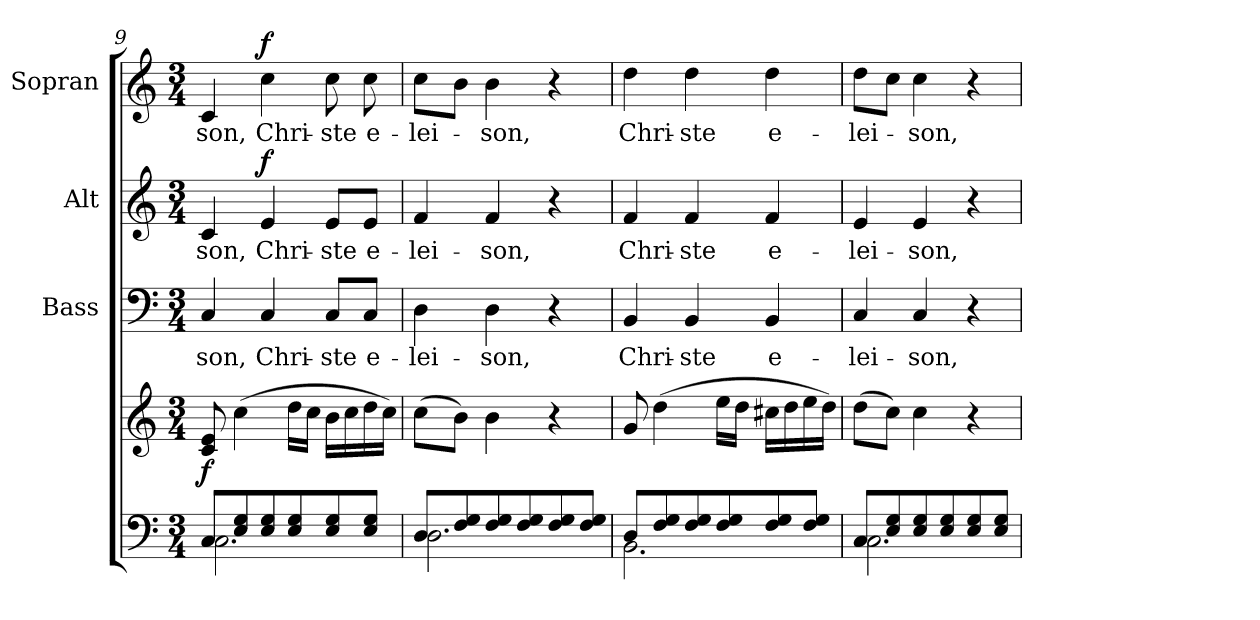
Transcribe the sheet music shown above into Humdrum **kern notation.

**kern	**kern	**dynam	**kern	**text	**kern	**text	**dynam	**kern	**text	**dynam
*part4	*part4	*part4	*part3	*part3	*part2	*part2	*part2	*part1	*part1	*part1
*staff5	*staff4	*staff4/5	*staff3	*staff3	*staff2	*staff2	*staff2	*staff1	*staff1	*staff1
*	*	*	*I"Bass	*	*I"Alt	*	*	*I"Sopran	*	*
*	*	*	*I'B.	*	*I'A.	*	*	*I'S.	*	*
*clefF4	*clefG2	*	*clefF4	*	*clefG2	*	*	*clefG2	*	*
*k[]	*k[]	*	*k[]	*	*k[]	*	*	*k[]	*	*
*C:	*C:	*	*C:	*	*C:	*	*	*C:	*	*
*M3/4	*M3/4	*	*M3/4	*	*M3/4	*	*	*M3/4	*	*
=9	=9	=9	=9	=9	=9	=9	=9	=9	=9	=9
*^	*	*	*	*	*	*	*	*	*	*
!	!	!	!LO:DY:b	!	!LO:LY:b	!	!LO:LY:b	!	!	!LO:LY:b	!
8C/L	2.C\	8c/ 8e/	f	4C/	-son,	4c/	-son,	.	4c/	-son,	.
8E/ 8G/	.	(>4cc\	.	.	.	.	.	.	.	.	.
!	!	!	!	!	!LO:LY:b	!	!LO:LY:b	!LO:DY:a	!	!LO:LY:b	!LO:DY:a
8E/ 8G/	.	.	.	4C/	Chri-	4e/	Chri-	f	4cc\	Chri-	f
8E/ 8G/	.	16dd\LL	.	.	.	.	.	.	.	.	.
.	.	16cc\JJ	.	.	.	.	.	.	.	.	.
!	!	!	!	!	!LO:LY:b	!	!LO:LY:b	!	!	!LO:LY:b	!
8E/ 8G/	.	16b\LL	.	8C/L	-ste	8e/L	-ste	.	8cc\	-ste	.
.	.	16cc\	.	.	.	.	.	.	.	.	.
!	!	!	!	!	!LO:LY:b	!	!LO:LY:b	!	!	!LO:LY:b	!
8E/ 8G/J	.	16dd\	.	8C/J	e-	8e/J	e-	.	8cc\	e-	.
.	.	16cc\JJ)	.	.	.	.	.	.	.	.	.
=10	=10	=10	=10	=10	=10	=10	=10	=10	=10	=10	=10
!	!	!	!	!	!LO:LY:b	!	!LO:LY:b	!	!	!LO:LY:b	!
8D/L	2.D\	(>8cc\L	.	4D\	-lei-	4f/	-lei-	.	8cc\L	-lei-	.
8F/ 8G/	.	8b\J)	.	.	.	.	.	.	8b\J	.	.
!	!	!	!	!	!LO:LY:b	!	!LO:LY:b	!	!	!LO:LY:b	!
8F/ 8G/	.	4b\	.	4D\	-son,	4f/	-son,	.	4b\	-son,	.
8F/ 8G/	.	.	.	.	.	.	.	.	.	.	.
8F/ 8G/	.	4r	.	4r	.	4r	.	.	4r	.	.
8F/ 8G/J	.	.	.	.	.	.	.	.	.	.	.
=11	=11	=11	=11	=11	=11	=11	=11	=11	=11	=11	=11
!	!	!	!	!	!LO:LY:b	!	!LO:LY:b	!	!	!LO:LY:b	!
8D/L	2.BB\	8g/	.	4BB/	Chri-	4f/	Chri-	.	4dd\	Chri-	.
8F/ 8G/	.	(>4dd\	.	.	.	.	.	.	.	.	.
!	!	!	!	!	!LO:LY:b	!	!LO:LY:b	!	!	!LO:LY:b	!
8F/ 8G/	.	.	.	4BB/	-ste	4f/	-ste	.	4dd\	-ste	.
8F/ 8G/	.	16ee\LL	.	.	.	.	.	.	.	.	.
.	.	16dd\JJ	.	.	.	.	.	.	.	.	.
!	!	!	!	!	!LO:LY:b	!	!LO:LY:b	!	!	!LO:LY:b	!
8F/ 8G/	.	16cc#X\LL	.	4BB/	e-	4f/	e-	.	4dd\	e-	.
.	.	16dd\	.	.	.	.	.	.	.	.	.
8F/ 8G/J	.	16ee\	.	.	.	.	.	.	.	.	.
.	.	16dd\JJ)	.	.	.	.	.	.	.	.	.
=12	=12	=12	=12	=12	=12	=12	=12	=12	=12	=12	=12
!	!	!	!	!	!LO:LY:b	!	!LO:LY:b	!	!	!LO:LY:b	!
8C/L	2.C\	(>8dd\L	.	4C/	-lei-	4e/	-lei-	.	8dd\L	-lei-	.
8E/ 8G/	.	8cc\J)	.	.	.	.	.	.	8cc\J	.	.
!	!	!	!	!	!LO:LY:b	!	!LO:LY:b	!	!	!LO:LY:b	!
8E/ 8G/	.	4cc\	.	4C/	-son,	4e/	-son,	.	4cc\	-son,	.
8E/ 8G/	.	.	.	.	.	.	.	.	.	.	.
8E/ 8G/	.	4r	.	4r	.	4r	.	.	4r	.	.
8E/ 8G/J	.	.	.	.	.	.	.	.	.	.	.
*v	*v	*	*	*	*	*	*	*	*	*	*
=	=	=	=	=	=	=	=	=	=	=
*-	*-	*-	*-	*-	*-	*-	*-	*-	*-	*-
